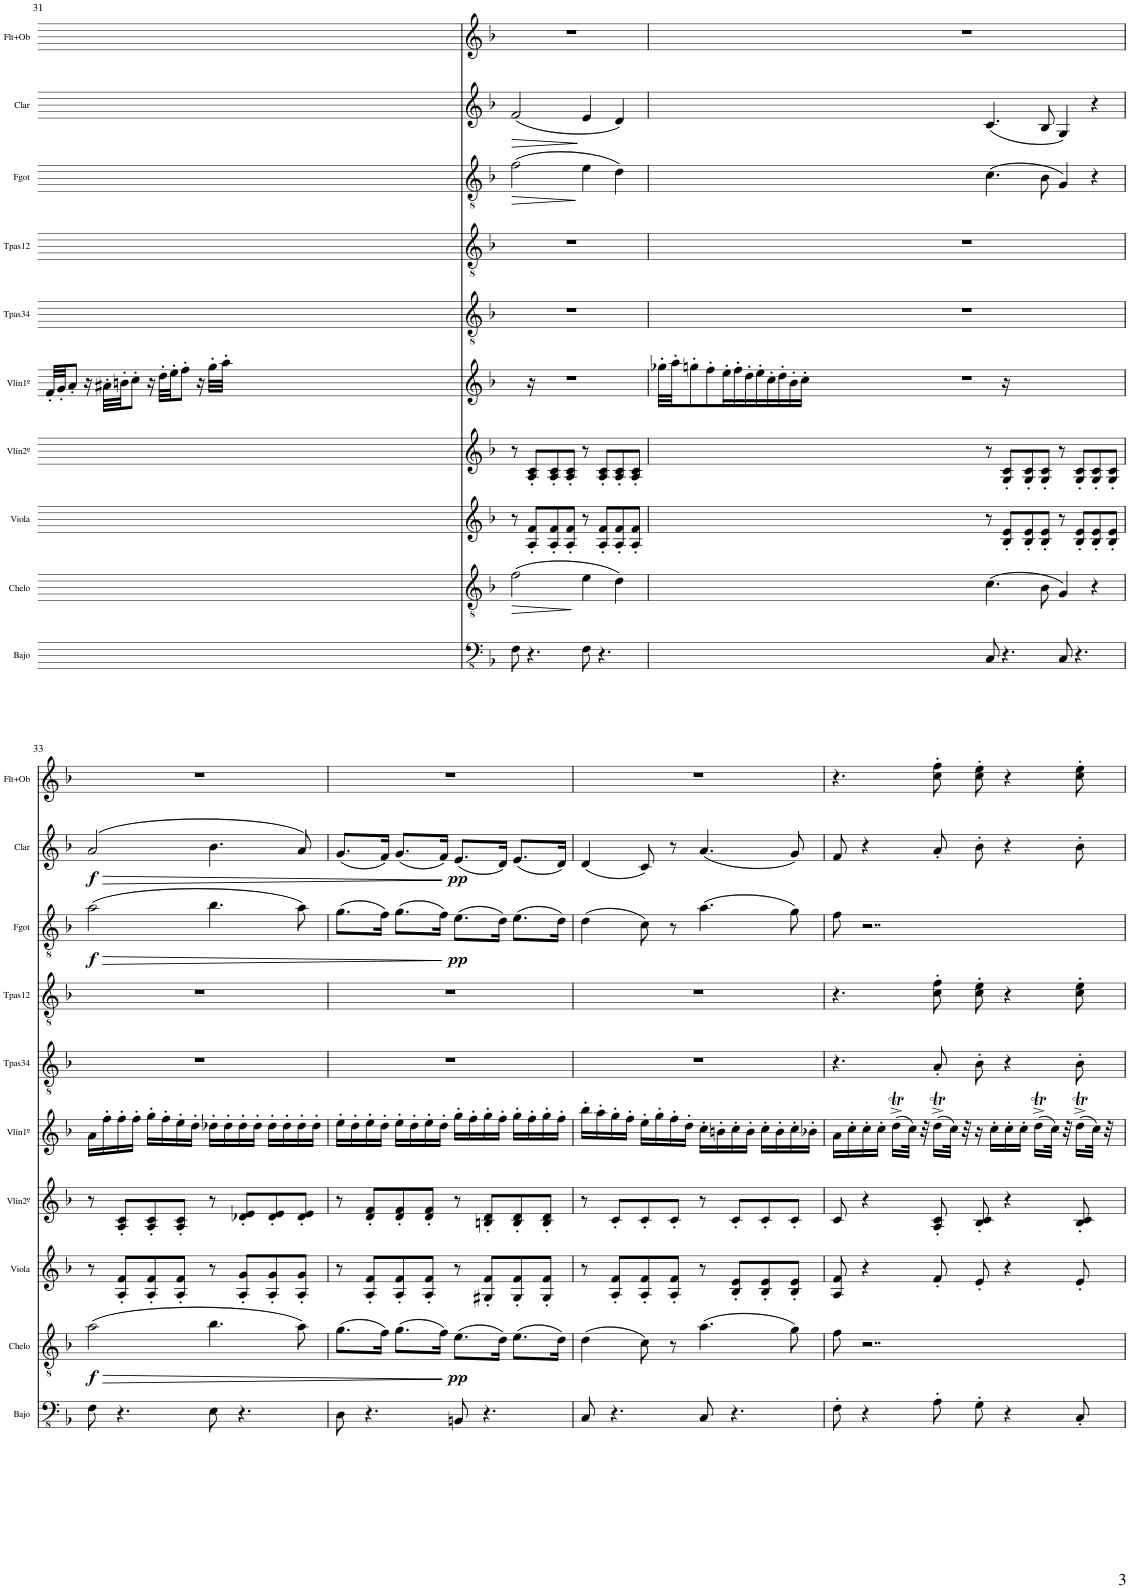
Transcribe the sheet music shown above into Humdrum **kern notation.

**kern	**kern	**dynam	**kern	**kern	**kern	**kern	**kern	**kern	**dynam	**kern	**dynam	**kern
*part10	*part9	*part9	*part8	*part7	*part6	*part5	*part4	*part3	*part3	*part2	*part2	*part1
*staff10	*staff9	*staff9	*staff8	*staff7	*staff6	*staff5	*staff4	*staff3	*staff3	*staff2	*staff2	*staff1
*I"Contrabajo	*I"Violonchelo	*	*I"Viola	*I"Violín 2º	*I"Violín 1º	*I"Trompas 3ª y 4ª	*I"Trompas 1ª y 2ª	*I"Fagot	*	*I"Clarinete	*	*I"Flauta y  Oboe
*	*	*	*I'Viola	*I'Vlín2º	*I'Vlín1º	*I'Tpas34	*I'Tpas12	*I'Fgot	*	*I'Clar	*	*I'Flt+Ob
!!LO:PB:g=z
*clefFv4	*clefGv2	*	*clefG2	*clefG2	*clefG2	*clefGv2	*clefGv2	*clefGv2	*	*clefG2	*	*clefG2
*Trd7c12	*	*	*	*	*	*	*	*	*	*Trd1c2	*	*
*k[b-]	*k[b-]	*	*k[b-]	*k[b-]	*k[b-]	*k[b-]	*k[b-]	*k[b-]	*	*k[b-]	*	*k[b-]
*M4/4	*M4/4	*	*M4/4	*M4/4	*M4/4	*M4/4	*M4/4	*M4/4	*	*M4/4	*	*M4/4
=31	=31	=31	=31	=31	=31	=31	=31	=31	=31	=31	=31	=31
!	!	!LO:HP:b	!	!	!	!	!	!	!LO:HP:b	!	!LO:HP:b	!
8FF\	(2f\	>	8r	8r	32f'/LLL	1r	1r	(2f\	>	(2f/	>	1r
.	.	.	.	.	32g'/JJ	.	.	.	.	.	.	.
.	.	.	.	.	8a'/J	.	.	.	.	.	.	.
4.r	.	.	8A/' 8f/'L	8A/' 8c/'L	.	.	.	.	.	.	.	.
.	.	.	.	.	16r	.	.	.	.	.	.	.
.	.	.	8A/' 8f/'	8A/' 8c/'	32a#X'\LLL	.	.	.	.	.	.	.
.	.	.	.	.	32bn'\JJ	.	.	.	.	.	.	.
.	.	.	.	.	8cc'\J	.	.	.	.	.	.	.
.	.	.	8A/' 8f/'J	8A/' 8c/'J	.	.	.	.	.	.	.	.
.	.	.	.	.	16r	.	.	.	.	.	.	.
8FF\	4e\	.	8r	8r	32dd'\LLL	.	.	4e\	.	4e/	.	.
.	.	.	.	.	32ee'\JJ	.	.	.	.	.	.	.
.	.	.	.	.	8ff'\J	.	.	.	.	.	.	.
4.r	.	.	8A/' 8f/'L	8A/' 8c/'L	.	.	.	.	.	.	.	.
.	.	.	.	.	16r	.	.	.	.	.	.	.
.	4d\)	.	8A/' 8f/'	8A/' 8c/'	32gg'\LLL	.	.	4d\)	.	4d/)	.	.
.	.	.	.	.	32aa'\JJJ	.	.	.	.	.	.	.
.	.	.	.	.	1ryy	.	.	.	.	.	.	.
.	.	.	8A/' 8f/'J	8A/' 8c/'J	.	.	.	.	.	.	.	.
1...ryy	1...ryy	]	1...ryy	1...ryy	.	1...ryy	1...ryy	1...ryy	]	1...ryy	]	1...ryy
.	.	.	.	.	1r	.	.	.	.	.	.	.
.	.	.	.	.	16r	.	.	.	.	.	.	.
=32	=32	=32	=32	=32	=32	=32	=32	=32	=32	=32	=32	=32
8CC/	(4.c\	.	8r	8r	32gg-X'\LLL	1r	1r	(4.c\	.	(4.c/	.	1r
.	.	.	.	.	32aa'\JJ	.	.	.	.	.	.	.
.	.	.	.	.	8ggn'\	.	.	.	.	.	.	.
4.r	.	.	8B-/' 8e/'L	8G/' 8c/'L	.	.	.	.	.	.	.	.
.	.	.	.	.	8ff'\	.	.	.	.	.	.	.
.	.	.	8B-/' 8e/'	8G/' 8c/'	.	.	.	.	.	.	.	.
.	.	.	.	.	16ee'\L	.	.	.	.	.	.	.
.	8B-\	.	8B-/' 8e/'J	8G/' 8c/'J	16ff'\	.	.	8B-\	.	8B-/	.	.
.	.	.	.	.	16dd'\	.	.	.	.	.	.	.
8CC/	4G/)	.	8r	8r	16ee'\	.	.	4G/)	.	4G/)	.	.
.	.	.	.	.	16cc'\	.	.	.	.	.	.	.
4.r	.	.	8B-/' 8e/'L	8G/' 8c/'L	16dd'\	.	.	.	.	.	.	.
.	.	.	.	.	16b-'\	.	.	.	.	.	.	.
.	4r	.	8B-/' 8e/'	8G/' 8c/'	16cc'\JJ	.	.	4r	.	4r	.	.
.	.	.	.	.	1ryy	.	.	.	.	.	.	.
.	.	.	8B-/' 8e/'J	8G/' 8c/'J	.	.	.	.	.	.	.	.
1...ryy	1...ryy	.	1...ryy	1...ryy	.	1...ryy	1...ryy	1...ryy	.	1...ryy	.	1...ryy
.	.	.	.	.	1r	.	.	.	.	.	.	.
.	.	.	.	.	16r	.	.	.	.	.	.	.
!!LO:LB:g=z
=33	=33	=33	=33	=33	=33	=33	=33	=33	=33	=33	=33	=33
!	!	!LO:HP:b	!	!	!	!	!	!	!LO:HP:b	!	!LO:HP:b	!
!	!	!LO:DY:n=1:b	!	!	!	!	!	!	!LO:DY:n=1:b	!	!LO:DY:n=1:b	!
8FF\	(2a\	> f	8r	8r	16a\LL	1r	1r	(2a\	> f	(2a/	> f	1r
.	.	.	.	.	16ff'\	.	.	.	.	.	.	.
4.r	.	.	8A/' 8f/'L	8A/' 8c/'L	16ff'\	.	.	.	.	.	.	.
.	.	.	.	.	16ff'\JJ	.	.	.	.	.	.	.
.	.	.	8A/' 8f/'	8A/' 8c/'	16gg'\LL	.	.	.	.	.	.	.
.	.	.	.	.	16ff'\	.	.	.	.	.	.	.
.	.	.	8A/' 8f/'J	8A/' 8c/'J	16ee'\	.	.	.	.	.	.	.
.	.	.	.	.	16dd'\JJ	.	.	.	.	.	.	.
8EE\	4.b-\	.	8r	8r	16dd-X'\LL	.	.	4.b-\	.	4.b-\	.	.
.	.	.	.	.	16dd-'\	.	.	.	.	.	.	.
4.r	.	.	8A/' 8g/'L	8d-X/' 8e/'L	16dd-'\	.	.	.	.	.	.	.
.	.	.	.	.	16dd-'\JJ	.	.	.	.	.	.	.
.	.	.	8A/' 8g/'	8d-/' 8e/'	16dd-'\LL	.	.	.	.	.	.	.
.	.	.	.	.	16dd-'\	.	.	.	.	.	.	.
.	8a\)	.	8A/' 8g/'J	8d-/' 8e/'J	16dd-'\	.	.	8a\)	.	8a/)	.	.
.	.	.	.	.	16dd-'\JJ	.	.	.	.	.	.	.
=34	=34	=34	=34	=34	=34	=34	=34	=34	=34	=34	=34	=34
8DD\	(8.g\L	.	8r	8r	16ee'\LL	1r	1r	(8.g\L	.	(8.g/L	.	1r
.	.	.	.	.	16dd'\	.	.	.	.	.	.	.
4.r	.	.	8A/' 8f/'L	8d/' 8f/'L	16ee'\	.	.	.	.	.	.	.
.	16f\Jk)	.	.	.	16dd'\JJ	.	.	16f\Jk)	.	16f/Jk)	.	.
.	(8.g\L	.	8A/' 8f/'	8d/' 8f/'	16ee'\LL	.	.	(8.g\L	.	(8.g/L	.	.
.	.	.	.	.	16dd'\	.	.	.	.	.	.	.
.	.	.	8A/' 8f/'J	8d/' 8f/'J	16ee'\	.	.	.	.	.	.	.
.	16f\Jk)	.	.	.	16dd'\JJ	.	.	16f\Jk)	.	16f/Jk)	.	.
!	!	!LO:DY:n=1:b	!	!	!	!	!	!	!LO:DY:n=1:b	!	!LO:DY:n=1:b	!
8BBBn/	(8.e\L	] pp	8r	8r	16gg'\LL	.	.	(8.e\L	] pp	(8.e/L	] pp	.
.	.	.	.	.	16ff'\	.	.	.	.	.	.	.
4.r	.	.	8G#X/' 8f/'L	8Bn/' 8d/'L	16gg'\	.	.	.	.	.	.	.
.	16d\Jk)	.	.	.	16ff'\JJ	.	.	16d\Jk)	.	16d/Jk)	.	.
.	(8.e\L	.	8G#/' 8f/'	8B/' 8d/'	16gg'\LL	.	.	(8.e\L	.	(8.e/L	.	.
.	.	.	.	.	16ff'\	.	.	.	.	.	.	.
.	.	.	8G#/' 8f/'J	8B/' 8d/'J	16gg'\	.	.	.	.	.	.	.
.	16d\Jk)	.	.	.	16ff'\JJ	.	.	16d\Jk)	.	16d/Jk)	.	.
=35	=35	=35	=35	=35	=35	=35	=35	=35	=35	=35	=35	=35
8CC/	(4d\	.	8r	8r	16bb-'\LL	1r	1r	(4d\	.	(4d/	.	1r
.	.	.	.	.	16aa'\	.	.	.	.	.	.	.
4.r	.	.	8A/' 8f/'L	8c'/L	16gg'\	.	.	.	.	.	.	.
.	.	.	.	.	16ff'\JJ	.	.	.	.	.	.	.
.	8c\)	.	8A/' 8f/'	8c'/	16ee'\LL	.	.	8c\)	.	8c/)	.	.
.	.	.	.	.	16gg'\	.	.	.	.	.	.	.
.	8r	.	8A/' 8f/'J	8c'/J	16ff'\	.	.	8r	.	8r	.	.
.	.	.	.	.	16dd'\JJ	.	.	.	.	.	.	.
8CC/	(4.a\	.	8r	8r	16cc'\LL	.	.	(4.a\	.	(4.a/	.	.
.	.	.	.	.	16bn'\	.	.	.	.	.	.	.
4.r	.	.	8B-/' 8e/'L	8c'/L	16cc'\	.	.	.	.	.	.	.
.	.	.	.	.	16b'\JJ	.	.	.	.	.	.	.
.	.	.	8B-/' 8e/'	8c'/	16cc'\LL	.	.	.	.	.	.	.
.	.	.	.	.	16b'\	.	.	.	.	.	.	.
.	8g\)	.	8B-/' 8e/'J	8c'/J	16cc'\	.	.	8g\)	.	8g/)	.	.
.	.	.	.	.	16b-X'\JJ	.	.	.	.	.	.	.
=36	=36	=36	=36	=36	=36	=36	=36	=36	=36	=36	=36	=36
8FF'\	8f\	.	8A/ 8f/	8c/	16a\LL	4.r	4.r	8f\	.	8f/	.	4.r
.	.	.	.	.	16cc'\	.	.	.	.	.	.	.
4r	2..r	.	4r	4r	16cc'\	.	.	2..r	.	4r	.	.
.	.	.	.	.	16cc'\JJ	.	.	.	.	.	.	.
.	.	.	.	.	(16ddT^\LL	.	.	.	.	.	.	.
.	.	.	.	.	32cc\JJk)	.	.	.	.	.	.	.
.	.	.	.	.	32r	.	.	.	.	.	.	.
8AA'\	.	.	8f'/	8A/' 8c/'	(16ddT^\LL	8A'/	8c\' 8f\'	.	.	8a'/	.	8cc\' 8ff\'
.	.	.	.	.	32cc\JJk)	.	.	.	.	.	.	.
.	.	.	.	.	32r	.	.	.	.	.	.	.
8GG'\	.	.	8e'/	8B-/' 8c/'	16r	8B-'\	8c\' 8e\'	.	.	8b-'\	.	8cc\' 8ee\'
.	.	.	.	.	16cc'\LL	.	.	.	.	.	.	.
4r	.	.	4r	4r	16cc'\	4r	4r	.	.	4r	.	4r
.	.	.	.	.	16cc'\JJ	.	.	.	.	.	.	.
.	.	.	.	.	(16ddT^\LL	.	.	.	.	.	.	.
.	.	.	.	.	32cc\JJk)	.	.	.	.	.	.	.
.	.	.	.	.	32r	.	.	.	.	.	.	.
8CC'/	.	.	8e'/	8B-/' 8c/'	(16ddT^\LL	8B-'\	8c\' 8e\'	.	.	8b-'\	.	8cc\' 8ee\'
.	.	.	.	.	32cc\JJk)	.	.	.	.	.	.	.
.	.	.	.	.	32r	.	.	.	.	.	.	.
=	=	=	=	=	=	=	=	=	=	=	=	=
*-	*-	*-	*-	*-	*-	*-	*-	*-	*-	*-	*-	*-
